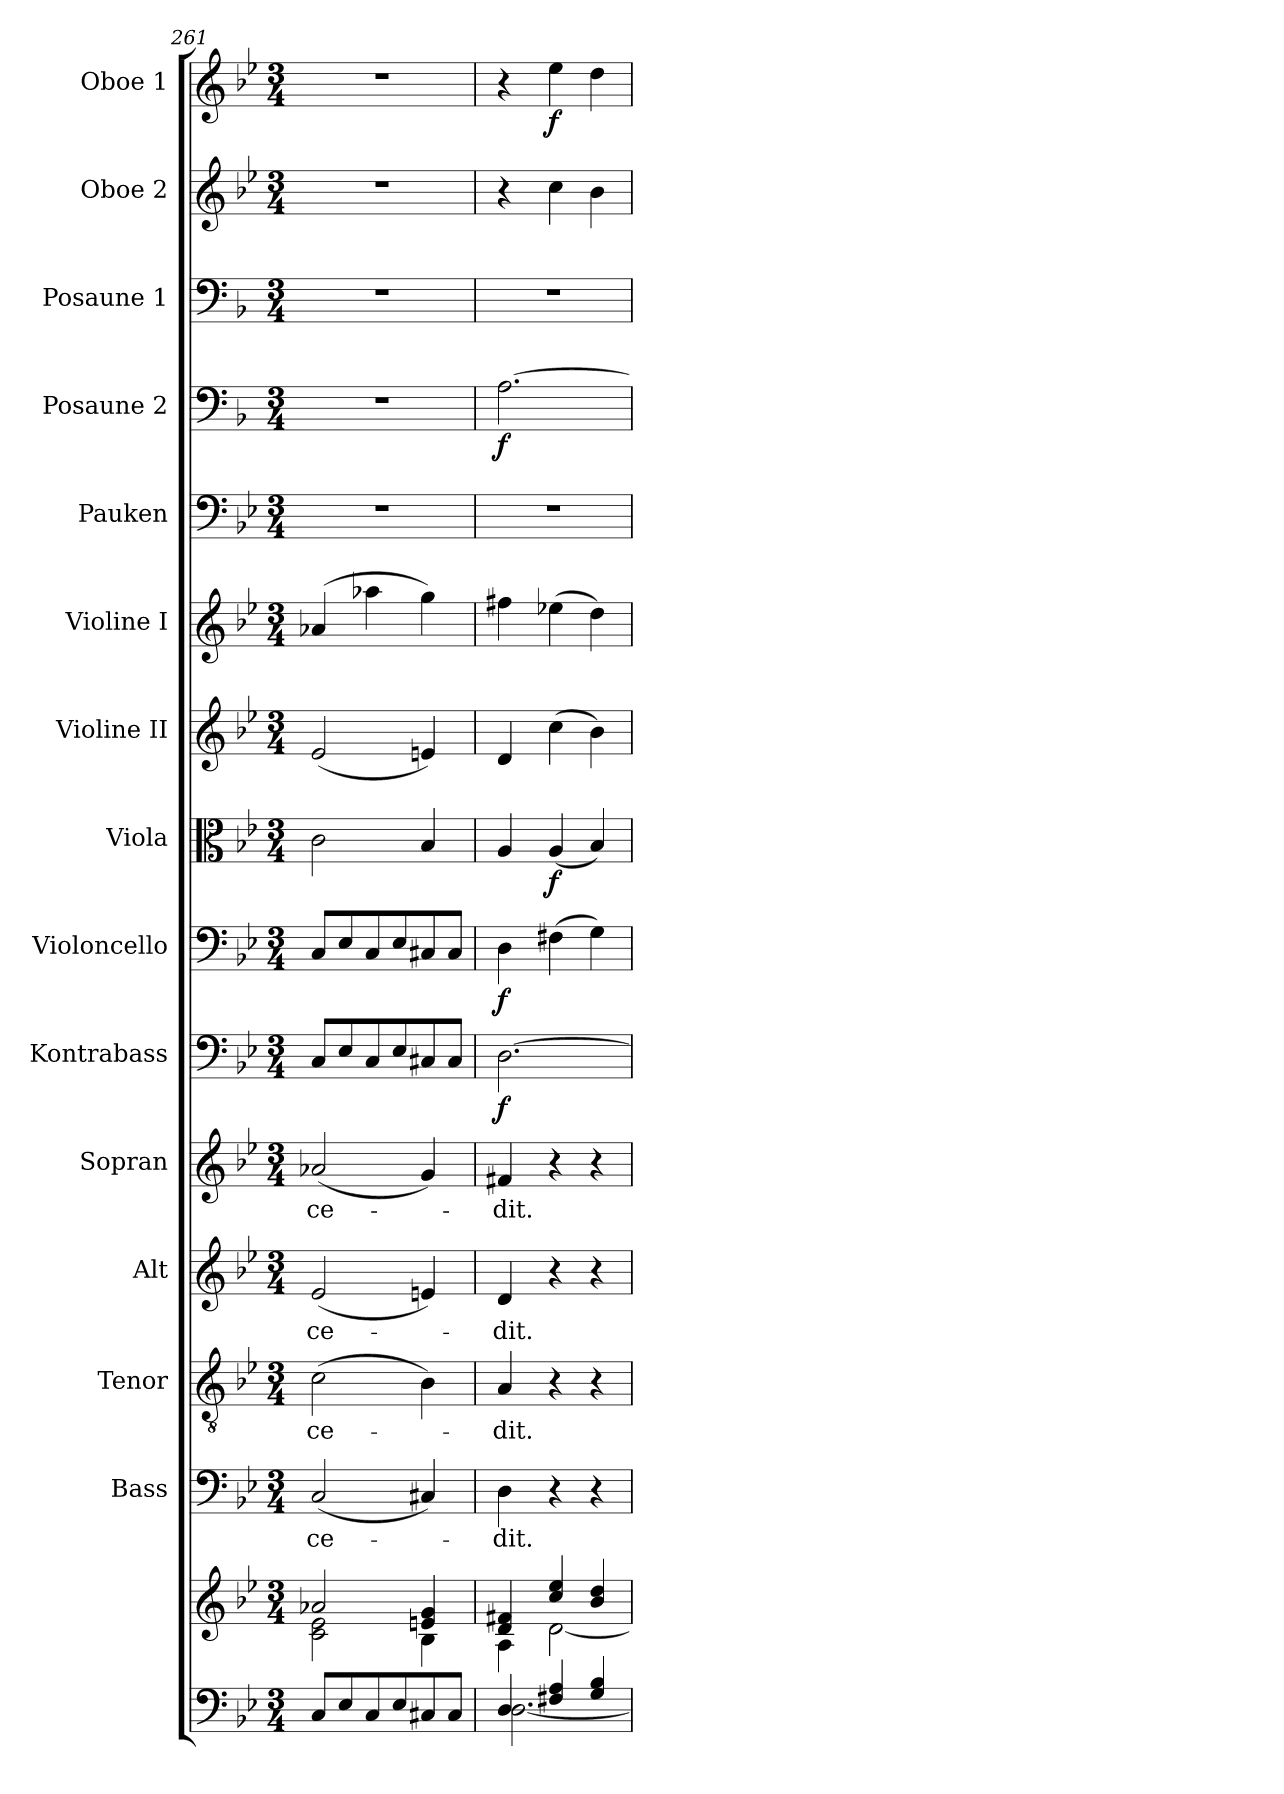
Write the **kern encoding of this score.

**kern	**kern	**kern	**text	**kern	**text	**kern	**text	**kern	**text	**kern	**dynam	**kern	**dynam	**kern	**dynam	**kern	**kern	**kern	**kern	**dynam	**kern	**kern	**kern	**dynam
*part15	*part15	*part14	*part14	*part13	*part13	*part12	*part12	*part11	*part11	*part10	*part10	*part9	*part9	*part8	*part8	*part7	*part6	*part5	*part4	*part4	*part3	*part2	*part1	*part1
*staff16	*staff15	*staff14	*staff14	*staff13	*staff13	*staff12	*staff12	*staff11	*staff11	*staff10	*staff10	*staff9	*staff9	*staff8	*staff8	*staff7	*staff6	*staff5	*staff4	*staff4	*staff3	*staff2	*staff1	*staff1
*	*	*I"Bass	*	*I"Tenor	*	*I"Alt	*	*I"Sopran	*	*I"Kontrabass	*	*I"Violoncello	*	*I"Viola	*	*I"Violine II	*I"Violine I	*I"Pauken	*I"Posaune 2	*	*I"Posaune 1	*I"Oboe 2	*I"Oboe 1	*
*	*	*I'B.	*	*I'T.	*	*I'A.	*	*I'S.	*	*I'Kb.	*	*I'Vc.	*	*I'Vla.	*	*I'Vl. II	*I'Vl. I	*I'Pk.	*I'Pos. 2	*	*I'Pos. 1	*I'Ob. 2	*I'Ob. 1	*
*clefF4	*clefG2	*clefF4	*	*clefGv2	*	*clefG2	*	*clefG2	*	*clefF4	*	*clefF4	*	*clefC3	*	*clefG2	*clefG2	*clefF4	*clefF4	*	*clefF4	*clefG2	*clefG2	*
*	*	*	*	*	*	*	*	*	*	*ITrd7c12	*	*	*	*	*	*	*	*	*ITrd4c7	*	*ITrd4c7	*	*	*
*k[b-e-]	*k[b-e-]	*k[b-e-]	*	*k[b-e-]	*	*k[b-e-]	*	*k[b-e-]	*	*k[b-e-]	*	*k[b-e-]	*	*k[b-e-]	*	*k[b-e-]	*k[b-e-]	*k[b-e-]	*k[b-e-]	*	*k[b-e-]	*k[b-e-]	*k[b-e-]	*
*B-:	*B-:	*B-:	*	*B-:	*	*B-:	*	*B-:	*	*B-:	*	*B-:	*	*B-:	*	*B-:	*B-:	*B-:	*B-:	*	*B-:	*B-:	*B-:	*
*M3/4	*M3/4	*M3/4	*	*M3/4	*	*M3/4	*	*M3/4	*	*M3/4	*	*M3/4	*	*M3/4	*	*M3/4	*M3/4	*M3/4	*M3/4	*	*M3/4	*M3/4	*M3/4	*
=261	=261	=261	=261	=261	=261	=261	=261	=261	=261	=261	=261	=261	=261	=261	=261	=261	=261	=261	=261	=261	=261	=261	=261	=261
*	*^	*	*	*	*	*	*	*	*	*	*	*	*	*	*	*	*	*	*	*	*	*	*	*
!	!	!	!	!LO:LY:b	!	!LO:LY:b	!	!LO:LY:b	!	!LO:LY:b	!	!	!	!	!	!	!	!	!	!	!	!	!	!	!
8C/L	2a-X/	2c\ 2e-\	(<2C/	-ce-	(>2c\	-ce-	(<2e-/	-ce-	(<2a-X/	-ce-	8CC/L	.	8C/L	.	2c\	.	(<2e-/	(4a-X/	2.r	2.r	.	2.r	2.r	2.r	.
8E-/	.	.	.	.	.	.	.	.	.	.	8EE-/	.	8E-/	.	.	.	.	.	.	.	.	.	.	.	.
8C/	.	.	.	.	.	.	.	.	.	.	8CC/	.	8C/	.	.	.	.	4aa-X\	.	.	.	.	.	.	.
8E-/	.	.	.	.	.	.	.	.	.	.	8EE-/	.	8E-/	.	.	.	.	.	.	.	.	.	.	.	.
8C#X/	4en/ 4g/	4B-\	4C#X/)	.	4B-\)	.	4en/)	.	4g/)	.	8CC#X/	.	8C#X/	.	4B-/	.	4en/)	4gg\)	.	.	.	.	.	.	.
8C#/J	.	.	.	.	.	.	.	.	.	.	8CC#/J	.	8C#/J	.	.	.	.	.	.	.	.	.	.	.	.
=262	=262	=262	=262	=262	=262	=262	=262	=262	=262	=262	=262	=262	=262	=262	=262	=262	=262	=262	=262	=262	=262	=262	=262	=262	=262
*^	*	*	*	*	*	*	*	*	*	*	*	*	*	*	*	*	*	*	*	*	*	*	*	*	*
!	!	!	!	!	!LO:LY:b	!	!LO:LY:b	!	!LO:LY:b	!	!LO:LY:b	!	!LO:DY:b	!	!LO:DY:b	!	!	!	!	!	!	!LO:DY:b	!	!	!	!
4D/	[<2.D\	4d/ 4f#X/	4A\	4D\	-dit.	4A/	-dit.	4d/	-dit.	4f#X/	-dit.	[2.DD\	f	4D\	f	4A/	.	4d/	4ff#X\	2.r	[2.D\	f	2.r	4r	4r	.
!	!	!	!	!	!	!	!	!	!	!	!	!	!	!	!	!	!LO:DY:b	!	!	!	!	!	!	!	!	!LO:DY:b
4F#X/ 4A/	.	4cc/ 4ee-/	[<2d\	4r	.	4r	.	4r	.	4r	.	.	.	(>4F#X\	.	(<4A/	f	(>4cc\	(>4ee-X\	.	.	.	.	4cc\	4ee-\	f
4G/ 4B-/	.	4b-/ 4dd/	.	4r	.	4r	.	4r	.	4r	.	.	.	4G\)	.	4B-/)	.	4b-\)	4dd\)	.	.	.	.	4b-\	4dd\	.
*v	*v	*	*	*	*	*	*	*	*	*	*	*	*	*	*	*	*	*	*	*	*	*	*	*	*	*
*	*v	*v	*	*	*	*	*	*	*	*	*	*	*	*	*	*	*	*	*	*	*	*	*	*	*
=	=	=	=	=	=	=	=	=	=	=	=	=	=	=	=	=	=	=	=	=	=	=	=	=
*-	*-	*-	*-	*-	*-	*-	*-	*-	*-	*-	*-	*-	*-	*-	*-	*-	*-	*-	*-	*-	*-	*-	*-	*-
